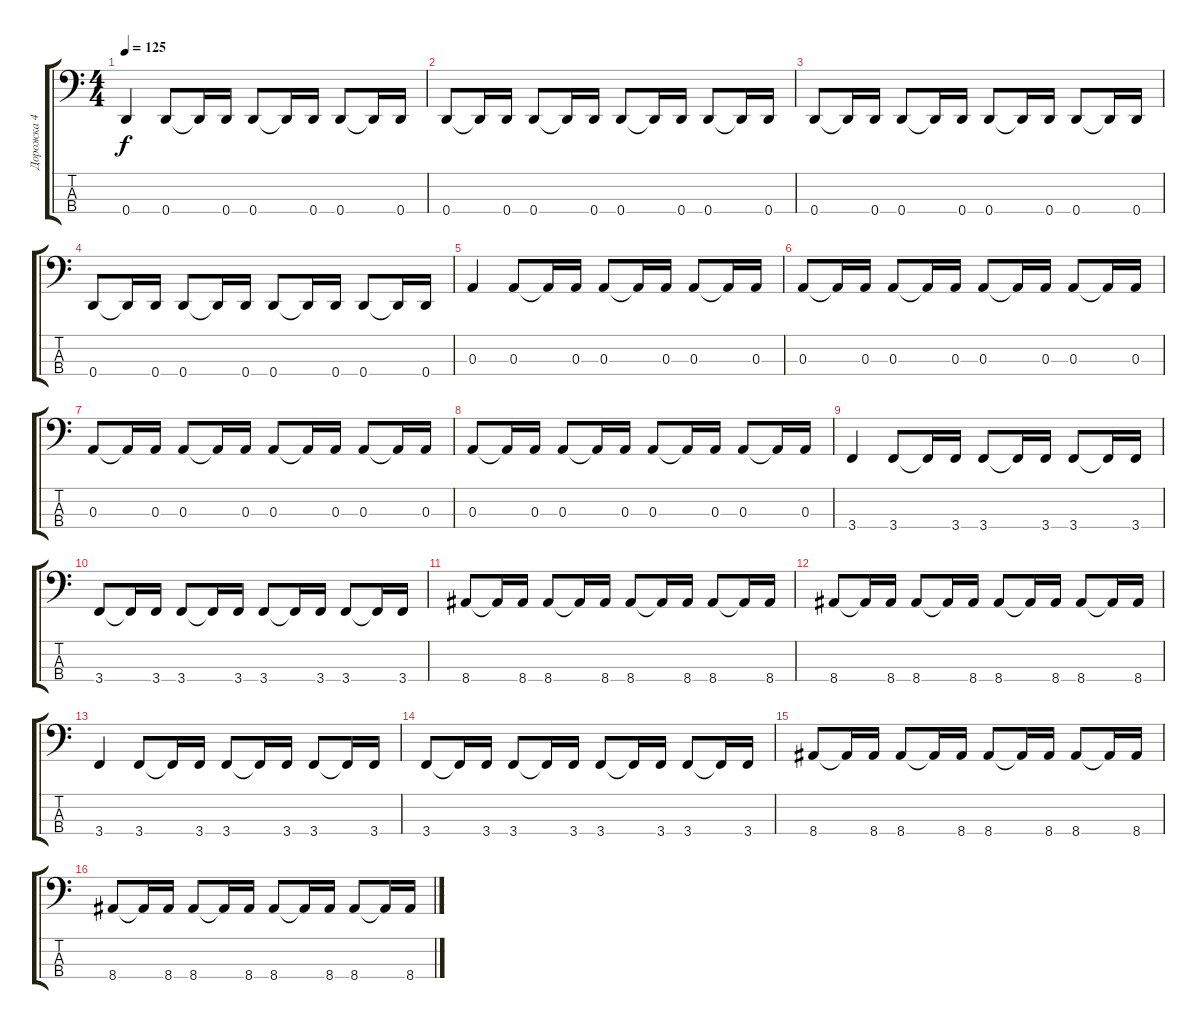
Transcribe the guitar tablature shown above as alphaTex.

\track ("Дорожка 4" "Дорожка 4") {instrument electricbassfinger}
\staff {score tabs}
\tuning (G2 D2 A1 D1) {hide}
\ts (4 4)
\tempo 125
\clef f4
\ks c
0.4.4{dy f} 0.4.8 0.4{t}.16 0.4.16 0.4.8 0.4{t}.16 0.4.16 0.4.8 0.4{t}.16 0.4.16 |
0.4.8 0.4{t}.16 0.4.16 0.4.8 0.4{t}.16 0.4.16 0.4.8 0.4{t}.16 0.4.16 0.4.8 0.4{t}.16 0.4.16 |
0.4.8 0.4{t}.16 0.4.16 0.4.8 0.4{t}.16 0.4.16 0.4.8 0.4{t}.16 0.4.16 0.4.8 0.4{t}.16 0.4.16 |
0.4.8 0.4{t}.16 0.4.16 0.4.8 0.4{t}.16 0.4.16 0.4.8 0.4{t}.16 0.4.16 0.4.8 0.4{t}.16 0.4.16 |
0.3.4 0.3.8 0.3{t}.16 0.3.16 0.3.8 0.3{t}.16 0.3.16 0.3.8 0.3{t}.16 0.3.16 |
0.3.8 0.3{t}.16 0.3.16 0.3.8 0.3{t}.16 0.3.16 0.3.8 0.3{t}.16 0.3.16 0.3.8 0.3{t}.16 0.3.16 |
0.3.8 0.3{t}.16 0.3.16 0.3.8 0.3{t}.16 0.3.16 0.3.8 0.3{t}.16 0.3.16 0.3.8 0.3{t}.16 0.3.16 |
0.3.8 0.3{t}.16 0.3.16 0.3.8 0.3{t}.16 0.3.16 0.3.8 0.3{t}.16 0.3.16 0.3.8 0.3{t}.16 0.3.16 |
3.4.4 3.4.8 3.4{t}.16 3.4.16 3.4.8 3.4{t}.16 3.4.16 3.4.8 3.4{t}.16 3.4.16 |
3.4.8 3.4{t}.16 3.4.16 3.4.8 3.4{t}.16 3.4.16 3.4.8 3.4{t}.16 3.4.16 3.4.8 3.4{t}.16 3.4.16 |
8.4.8 8.4{t}.16 8.4.16 8.4.8 8.4{t}.16 8.4.16 8.4.8 8.4{t}.16 8.4.16 8.4.8 8.4{t}.16 8.4.16 |
8.4.8 8.4{t}.16 8.4.16 8.4.8 8.4{t}.16 8.4.16 8.4.8 8.4{t}.16 8.4.16 8.4.8 8.4{t}.16 8.4.16 |
3.4.4 3.4.8 3.4{t}.16 3.4.16 3.4.8 3.4{t}.16 3.4.16 3.4.8 3.4{t}.16 3.4.16 |
3.4.8 3.4{t}.16 3.4.16 3.4.8 3.4{t}.16 3.4.16 3.4.8 3.4{t}.16 3.4.16 3.4.8 3.4{t}.16 3.4.16 |
8.4.8 8.4{t}.16 8.4.16 8.4.8 8.4{t}.16 8.4.16 8.4.8 8.4{t}.16 8.4.16 8.4.8 8.4{t}.16 8.4.16 |
8.4.8 8.4{t}.16 8.4.16 8.4.8 8.4{t}.16 8.4.16 8.4.8 8.4{t}.16 8.4.16 8.4.8 8.4{t}.16 8.4.16
